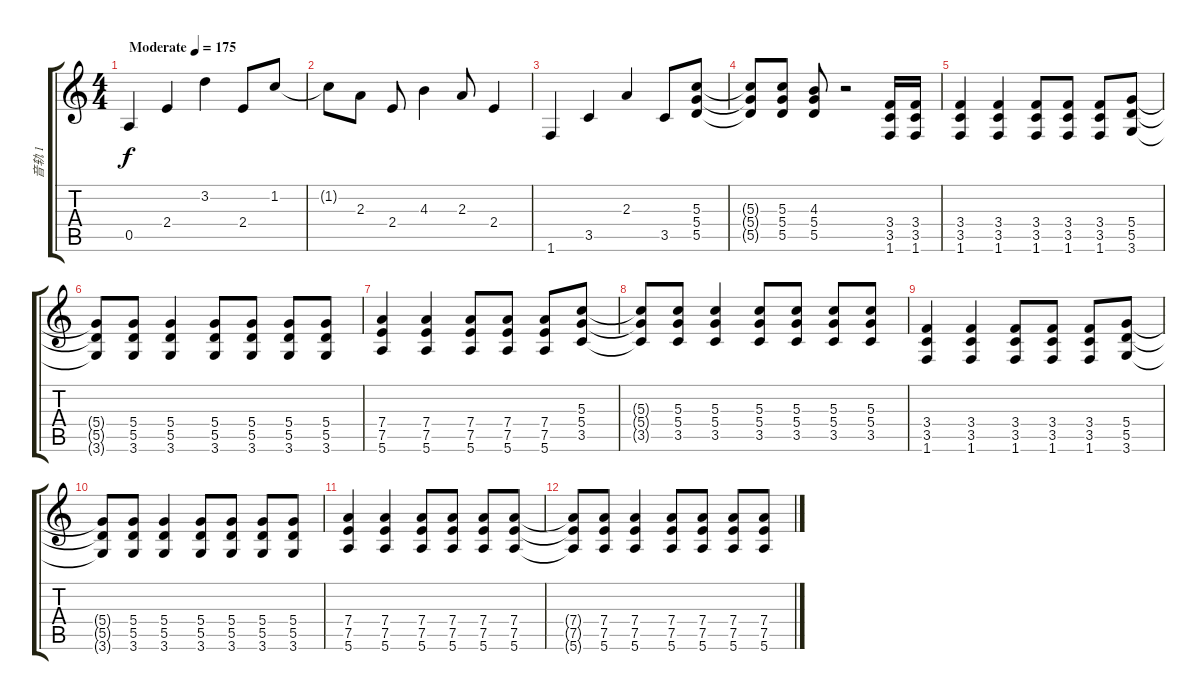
\track ("音轨 1" "音轨 1") {instrument distortionguitar}
\staff {score tabs}
\tuning (E4 B3 G3 D3 A2 E2) {hide}
\ts (4 4)
\tempo (175 "Moderate")
\clef g2
\ks c
0.5.4{dy f instrument distortionguitar} 2.4.4 3.2.4 2.4.8 1.2.8 |
1.2{t}.8 2.3.8 2.4.8 4.3.4 2.3.8 2.4.4 |
1.6.4 3.5.4 2.3.4 3.5.8 (5.3 5.4 5.5).8 |
(5.3{t} 5.4{t} 5.5{t}).8 (5.3 5.4 5.5).8 (4.3 5.4 5.5).8 r.2 (3.4 3.5 1.6).16 (3.4 3.5 1.6).16 |
(3.4 3.5 1.6).4 (3.4 3.5 1.6).4 (3.4 3.5 1.6).8 (3.4 3.5 1.6).8 (3.4 3.5 1.6).8 (5.4 5.5 3.6).8 |
(5.4{t} 5.5{t} 3.6{t}).8 (5.4 5.5 3.6).8 (5.4 5.5 3.6).4 (5.4 5.5 3.6).8 (5.4 5.5 3.6).8 (5.4 5.5 3.6).8 (5.4 5.5 3.6).8 |
(7.4 7.5 5.6).4 (7.4 7.5 5.6).4 (7.4 7.5 5.6).8 (7.4 7.5 5.6).8 (7.4 7.5 5.6).8 (5.3 5.4 3.5).8 |
(5.3{t} 5.4{t} 3.5{t}).8 (5.3 5.4 3.5).8 (5.3 5.4 3.5).4 (5.3 5.4 3.5).8 (5.3 5.4 3.5).8 (5.3 5.4 3.5).8 (5.3 5.4 3.5).8 |
(3.4 3.5 1.6).4 (3.4 3.5 1.6).4 (3.4 3.5 1.6).8 (3.4 3.5 1.6).8 (3.4 3.5 1.6).8 (5.4 5.5 3.6).8 |
(5.4{t} 5.5{t} 3.6{t}).8 (5.4 5.5 3.6).8 (5.4 5.5 3.6).4 (5.4 5.5 3.6).8 (5.4 5.5 3.6).8 (5.4 5.5 3.6).8 (5.4 5.5 3.6).8 |
(7.4 7.5 5.6).4 (7.4 7.5 5.6).4 (7.4 7.5 5.6).8 (7.4 7.5 5.6).8 (7.4 7.5 5.6).8 (7.4 7.5 5.6).8 |
(7.4{t} 7.5{t} 5.6{t}).8 (7.4 7.5 5.6).8 (7.4 7.5 5.6).4 (7.4 7.5 5.6).8 (7.4 7.5 5.6).8 (7.4 7.5 5.6).8 (7.4 7.5 5.6).8
